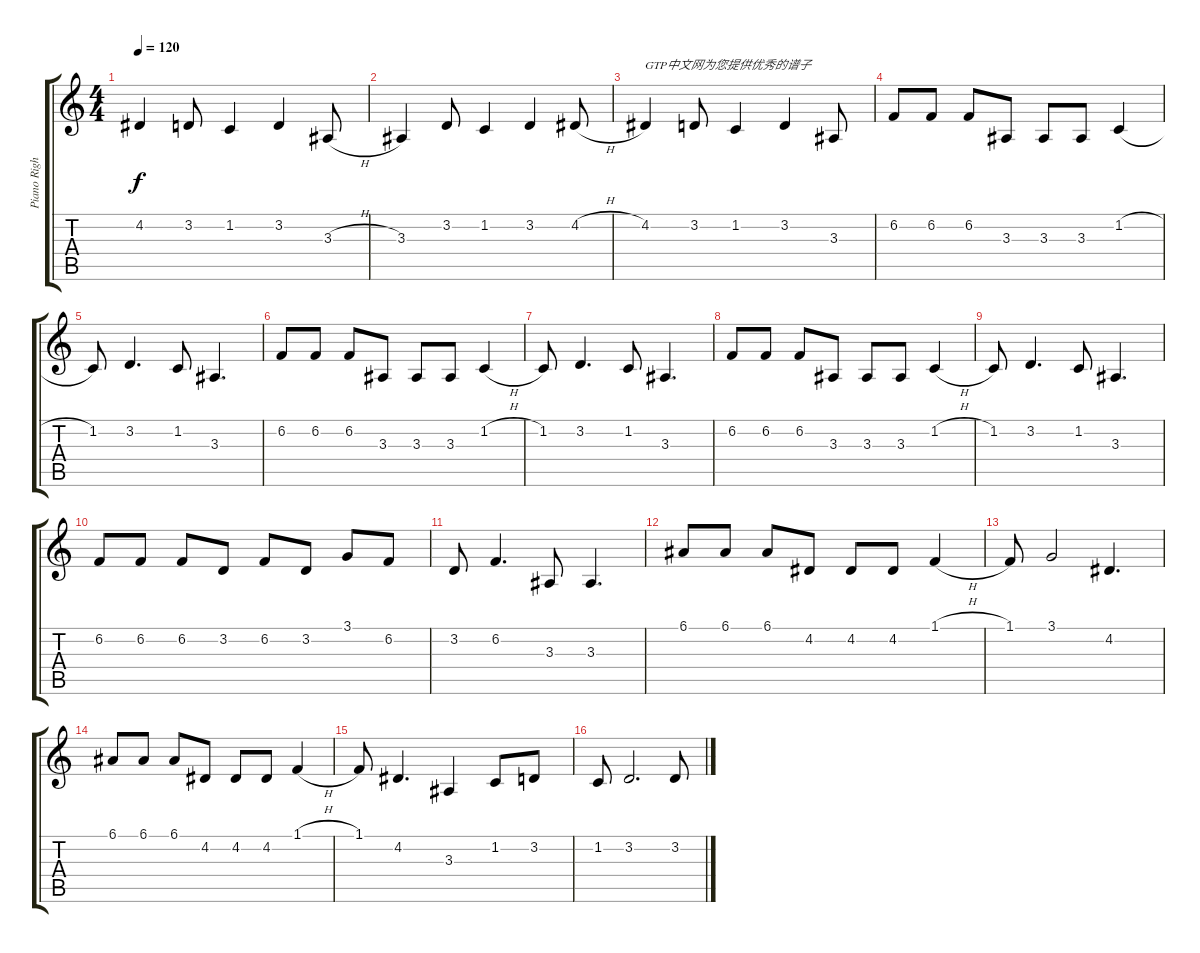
\track ("Piano Right" "Piano Righ") {instrument brightacousticpiano}
\staff {score tabs}
\tuning (E4 B3 G3 D3 A2 E2) {hide}
\ts (4 4)
\tempo 120
\clef g2
\ks c
4.2.4{dy f} 3.2.8 1.2.4 3.2.4 3.3{h}.8 |
3.3.4 3.2.8 1.2.4 3.2.4 4.2{h}.8 |
4.2.4{txt "GTP中文网为您提供优秀的谱子"} 3.2.8 1.2.4 3.2.4 3.3.8 |
6.2.8 6.2.8 6.2.8 3.3.8 3.3.8 3.3.8 1.2{h}.4 |
1.2.8 3.2.4{d} 1.2.8 3.3.4{d} |
6.2.8 6.2.8 6.2.8 3.3.8 3.3.8 3.3.8 1.2{h}.4 |
1.2.8 3.2.4{d} 1.2.8 3.3.4{d} |
6.2.8 6.2.8 6.2.8 3.3.8 3.3.8 3.3.8 1.2{h}.4 |
1.2.8 3.2.4{d} 1.2.8 3.3.4{d} |
6.2.8 6.2.8 6.2.8 3.2.8 6.2.8 3.2.8 3.1.8 6.2.8 |
3.2.8 6.2.4{d} 3.3.8 3.3.4{d} |
6.1.8 6.1.8 6.1.8 4.2.8 4.2.8 4.2.8 1.1{h}.4 |
1.1.8 3.1.2 4.2.4{d} |
6.1.8 6.1.8 6.1.8 4.2.8 4.2.8 4.2.8 1.1{h}.4 |
1.1.8 4.2.4{d} 3.3.4 1.2.8 3.2.8 |
1.2.8 3.2.2{d} 3.2.8
